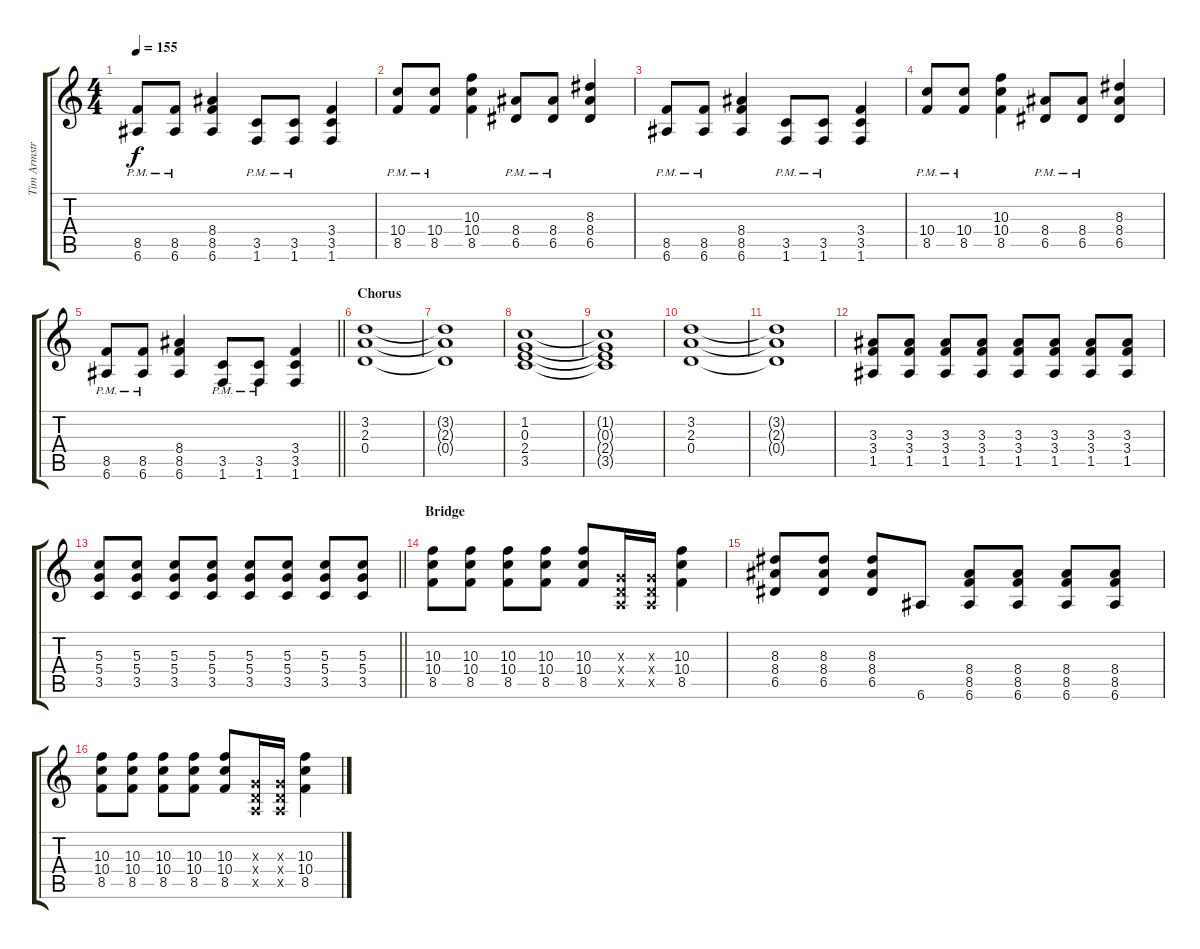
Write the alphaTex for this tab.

\track ("Tim Armstrong" "Tim Armstr") {instrument distortionguitar}
\staff {score tabs}
\tuning (E4 B3 G3 D3 A2 E2) {hide}
\ts (4 4)
\tempo 155
\clef g2
\ks c
(8.5{pm} 6.6{pm}).8{dy f} (8.5{pm} 6.6{pm}).8 (8.4 8.5 6.6).4 (3.5{pm} 1.6{pm}).8 (3.5{pm} 1.6{pm}).8 (3.4 3.5 1.6).4 |
(10.4{pm} 8.5{pm}).8{instrument distortionguitar} (10.4{pm} 8.5{pm}).8 (10.3 10.4 8.5).4 (8.4{pm} 6.5{pm}).8 (8.4{pm} 6.5{pm}).8 (8.3 8.4 6.5).4 |
(8.5{pm} 6.6{pm}).8 (8.5{pm} 6.6{pm}).8 (8.4 8.5 6.6).4 (3.5{pm} 1.6{pm}).8 (3.5{pm} 1.6{pm}).8 (3.4 3.5 1.6).4 |
(10.4{pm} 8.5{pm}).8{instrument distortionguitar} (10.4{pm} 8.5{pm}).8 (10.3 10.4 8.5).4 (8.4{pm} 6.5{pm}).8 (8.4{pm} 6.5{pm}).8 (8.3 8.4 6.5).4 |
\barLineRight lightlight
(8.5{pm} 6.6{pm}).8 (8.5{pm} 6.6{pm}).8 (8.4 8.5 6.6).4 (3.5{pm} 1.6{pm}).8 (3.5{pm} 1.6{pm}).8 (3.4 3.5 1.6).4 |
\section ("" "Chorus")
(3.2 2.3 0.4).1 |
(3.2{t} 2.3{t} 0.4{t}).1 |
(1.2 0.3 2.4 3.5).1 |
(1.2{t} 0.3{t} 2.4{t} 3.5{t}).1 |
(3.2 2.3 0.4).1 |
(3.2{t} 2.3{t} 0.4{t}).1 |
(3.3 3.4 1.5).8 (3.3 3.4 1.5).8 (3.3 3.4 1.5).8 (3.3 3.4 1.5).8 (3.3 3.4 1.5).8 (3.3 3.4 1.5).8 (3.3 3.4 1.5).8 (3.3 3.4 1.5).8 |
\barLineRight lightlight
(5.3 5.4 3.5).8 (5.3 5.4 3.5).8 (5.3 5.4 3.5).8 (5.3 5.4 3.5).8 (5.3 5.4 3.5).8 (5.3 5.4 3.5).8 (5.3 5.4 3.5).8 (5.3 5.4 3.5).8 |
\section ("" "Bridge")
(10.3 10.4 8.5).8 (10.3 10.4 8.5).8 (10.3 10.4 8.5).8 (10.3 10.4 8.5).8 (10.3 10.4 8.5).8 (0.3{x} 0.4{x} 0.5{x}).16 (0.3{x} 0.4{x} 0.5{x}).16 (10.3 10.4 8.5).4 |
(8.3 8.4 6.5).8 (8.3 8.4 6.5).8 (8.3 8.4 6.5).8 6.6.8 (8.4 8.5 6.6).8 (8.4 8.5 6.6).8 (8.4 8.5 6.6).8 (8.4 8.5 6.6).8 |
(10.3 10.4 8.5).8 (10.3 10.4 8.5).8 (10.3 10.4 8.5).8 (10.3 10.4 8.5).8 (10.3 10.4 8.5).8 (0.3{x} 0.4{x} 0.5{x}).16 (0.3{x} 0.4{x} 0.5{x}).16 (10.3 10.4 8.5).4
